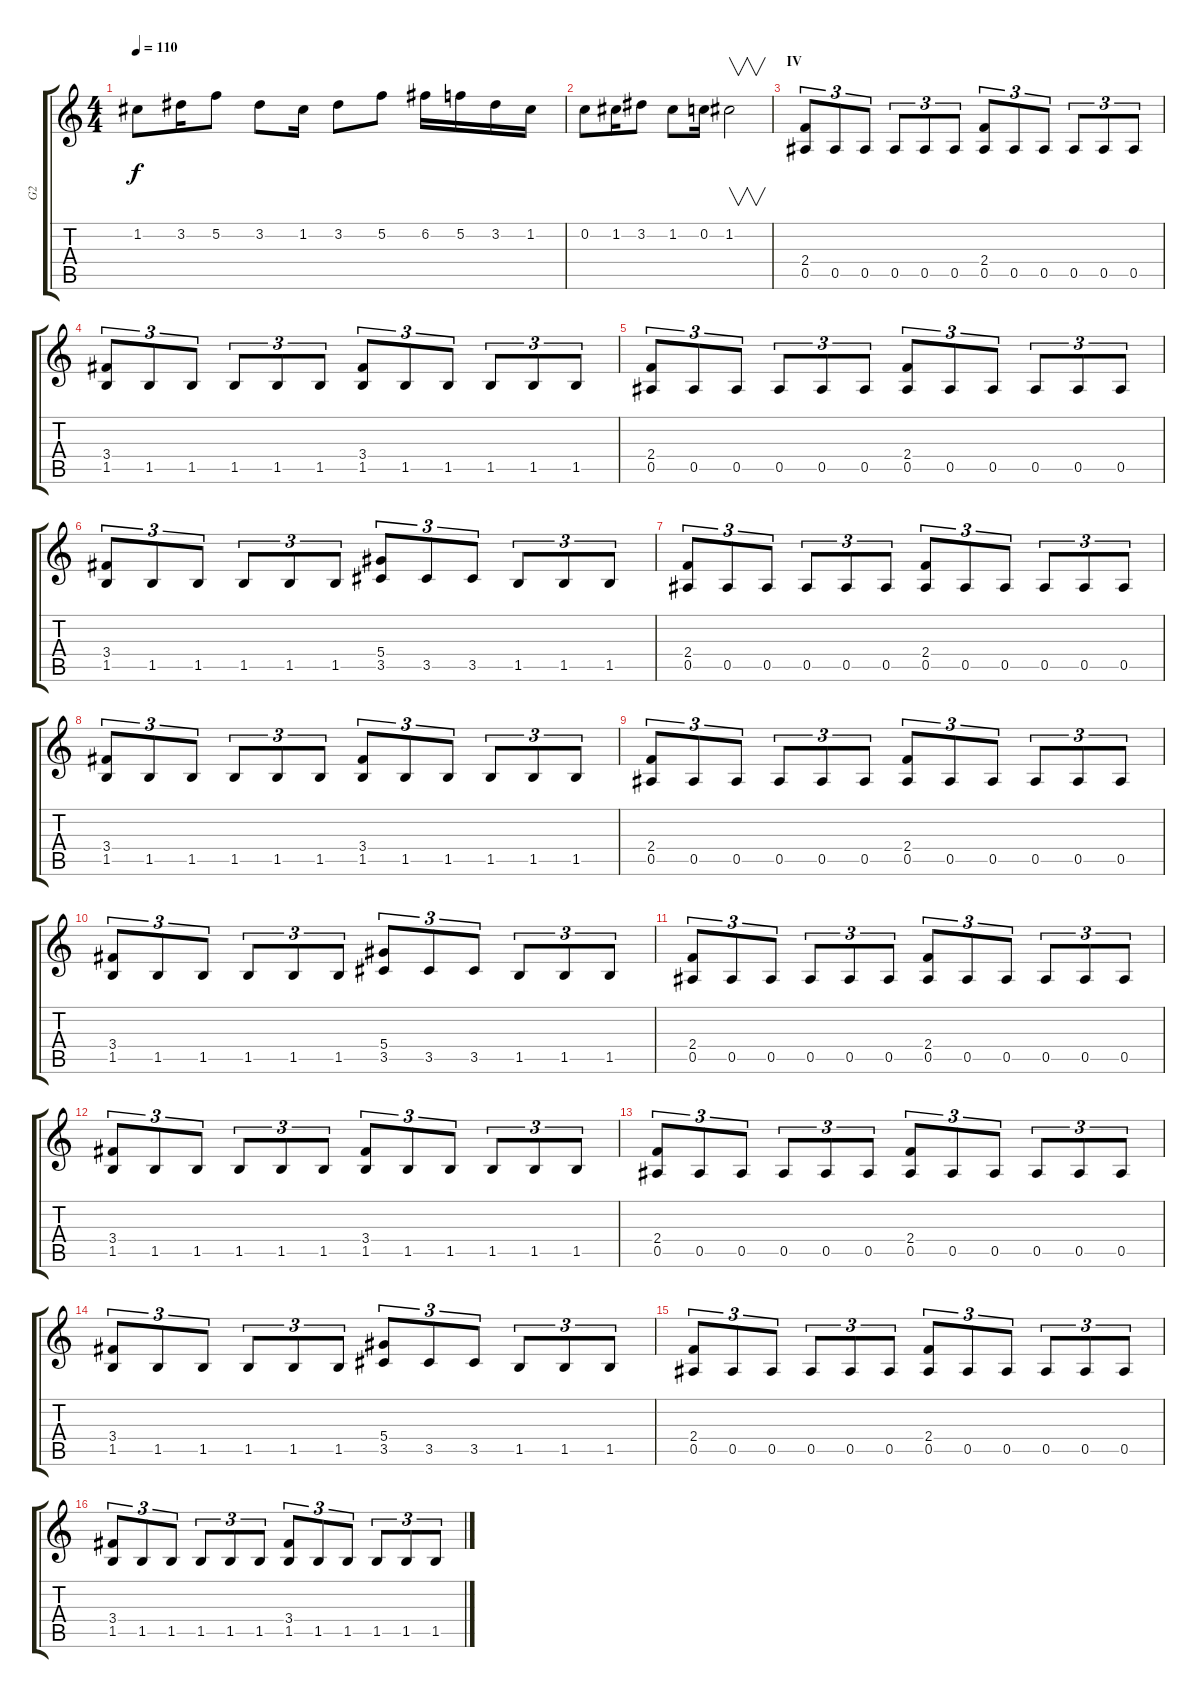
\track ("G2" "G2") {instrument distortionguitar}
\staff {score tabs}
\tuning (F4 C4 Ab3 Eb3 Bb2 F2) {hide}
\ts (4 4)
\tempo 110
\clef g2
\ks c
1.2.8{dy f} 3.2.16 5.2.8 3.2.8 1.2.16 3.2.8 5.2.8 6.2.16 5.2.16 3.2.16 1.2.16 |
0.2.8 1.2.16 3.2.8 1.2.8 0.2.16 1.2.2{v} |
\section ("" "IV")
(2.4 0.5).8{tu (3 2) volume 14 balance 8} 0.5.8{tu (3 2)} 0.5.8{tu (3 2)} 0.5.8{tu (3 2)} 0.5.8{tu (3 2)} 0.5.8{tu (3 2)} (2.4 0.5).8{tu (3 2)} 0.5.8{tu (3 2)} 0.5.8{tu (3 2)} 0.5.8{tu (3 2)} 0.5.8{tu (3 2)} 0.5.8{tu (3 2)} |
(3.4 1.5).8{tu (3 2)} 1.5.8{tu (3 2)} 1.5.8{tu (3 2)} 1.5.8{tu (3 2)} 1.5.8{tu (3 2)} 1.5.8{tu (3 2)} (3.4 1.5).8{tu (3 2)} 1.5.8{tu (3 2)} 1.5.8{tu (3 2)} 1.5.8{tu (3 2)} 1.5.8{tu (3 2)} 1.5.8{tu (3 2)} |
(2.4 0.5).8{tu (3 2)} 0.5.8{tu (3 2)} 0.5.8{tu (3 2)} 0.5.8{tu (3 2)} 0.5.8{tu (3 2)} 0.5.8{tu (3 2)} (2.4 0.5).8{tu (3 2)} 0.5.8{tu (3 2)} 0.5.8{tu (3 2)} 0.5.8{tu (3 2)} 0.5.8{tu (3 2)} 0.5.8{tu (3 2)} |
(3.4 1.5).8{tu (3 2)} 1.5.8{tu (3 2)} 1.5.8{tu (3 2)} 1.5.8{tu (3 2)} 1.5.8{tu (3 2)} 1.5.8{tu (3 2)} (5.4 3.5).8{tu (3 2)} 3.5.8{tu (3 2)} 3.5.8{tu (3 2)} 1.5.8{tu (3 2)} 1.5.8{tu (3 2)} 1.5.8{tu (3 2)} |
(2.4 0.5).8{tu (3 2)} 0.5.8{tu (3 2)} 0.5.8{tu (3 2)} 0.5.8{tu (3 2)} 0.5.8{tu (3 2)} 0.5.8{tu (3 2)} (2.4 0.5).8{tu (3 2)} 0.5.8{tu (3 2)} 0.5.8{tu (3 2)} 0.5.8{tu (3 2)} 0.5.8{tu (3 2)} 0.5.8{tu (3 2)} |
(3.4 1.5).8{tu (3 2)} 1.5.8{tu (3 2)} 1.5.8{tu (3 2)} 1.5.8{tu (3 2)} 1.5.8{tu (3 2)} 1.5.8{tu (3 2)} (3.4 1.5).8{tu (3 2)} 1.5.8{tu (3 2)} 1.5.8{tu (3 2)} 1.5.8{tu (3 2)} 1.5.8{tu (3 2)} 1.5.8{tu (3 2)} |
(2.4 0.5).8{tu (3 2)} 0.5.8{tu (3 2)} 0.5.8{tu (3 2)} 0.5.8{tu (3 2)} 0.5.8{tu (3 2)} 0.5.8{tu (3 2)} (2.4 0.5).8{tu (3 2)} 0.5.8{tu (3 2)} 0.5.8{tu (3 2)} 0.5.8{tu (3 2)} 0.5.8{tu (3 2)} 0.5.8{tu (3 2)} |
(3.4 1.5).8{tu (3 2)} 1.5.8{tu (3 2)} 1.5.8{tu (3 2)} 1.5.8{tu (3 2)} 1.5.8{tu (3 2)} 1.5.8{tu (3 2)} (5.4 3.5).8{tu (3 2)} 3.5.8{tu (3 2)} 3.5.8{tu (3 2)} 1.5.8{tu (3 2)} 1.5.8{tu (3 2)} 1.5.8{tu (3 2)} |
(2.4 0.5).8{tu (3 2)} 0.5.8{tu (3 2)} 0.5.8{tu (3 2)} 0.5.8{tu (3 2)} 0.5.8{tu (3 2)} 0.5.8{tu (3 2)} (2.4 0.5).8{tu (3 2)} 0.5.8{tu (3 2)} 0.5.8{tu (3 2)} 0.5.8{tu (3 2)} 0.5.8{tu (3 2)} 0.5.8{tu (3 2)} |
(3.4 1.5).8{tu (3 2)} 1.5.8{tu (3 2)} 1.5.8{tu (3 2)} 1.5.8{tu (3 2)} 1.5.8{tu (3 2)} 1.5.8{tu (3 2)} (3.4 1.5).8{tu (3 2)} 1.5.8{tu (3 2)} 1.5.8{tu (3 2)} 1.5.8{tu (3 2)} 1.5.8{tu (3 2)} 1.5.8{tu (3 2)} |
(2.4 0.5).8{tu (3 2)} 0.5.8{tu (3 2)} 0.5.8{tu (3 2)} 0.5.8{tu (3 2)} 0.5.8{tu (3 2)} 0.5.8{tu (3 2)} (2.4 0.5).8{tu (3 2)} 0.5.8{tu (3 2)} 0.5.8{tu (3 2)} 0.5.8{tu (3 2)} 0.5.8{tu (3 2)} 0.5.8{tu (3 2)} |
(3.4 1.5).8{tu (3 2)} 1.5.8{tu (3 2)} 1.5.8{tu (3 2)} 1.5.8{tu (3 2)} 1.5.8{tu (3 2)} 1.5.8{tu (3 2)} (5.4 3.5).8{tu (3 2)} 3.5.8{tu (3 2)} 3.5.8{tu (3 2)} 1.5.8{tu (3 2)} 1.5.8{tu (3 2)} 1.5.8{tu (3 2)} |
(2.4 0.5).8{tu (3 2)} 0.5.8{tu (3 2)} 0.5.8{tu (3 2)} 0.5.8{tu (3 2)} 0.5.8{tu (3 2)} 0.5.8{tu (3 2)} (2.4 0.5).8{tu (3 2)} 0.5.8{tu (3 2)} 0.5.8{tu (3 2)} 0.5.8{tu (3 2)} 0.5.8{tu (3 2)} 0.5.8{tu (3 2)} |
(3.4 1.5).8{tu (3 2)} 1.5.8{tu (3 2)} 1.5.8{tu (3 2)} 1.5.8{tu (3 2)} 1.5.8{tu (3 2)} 1.5.8{tu (3 2)} (3.4 1.5).8{tu (3 2)} 1.5.8{tu (3 2)} 1.5.8{tu (3 2)} 1.5.8{tu (3 2)} 1.5.8{tu (3 2)} 1.5.8{tu (3 2)}
